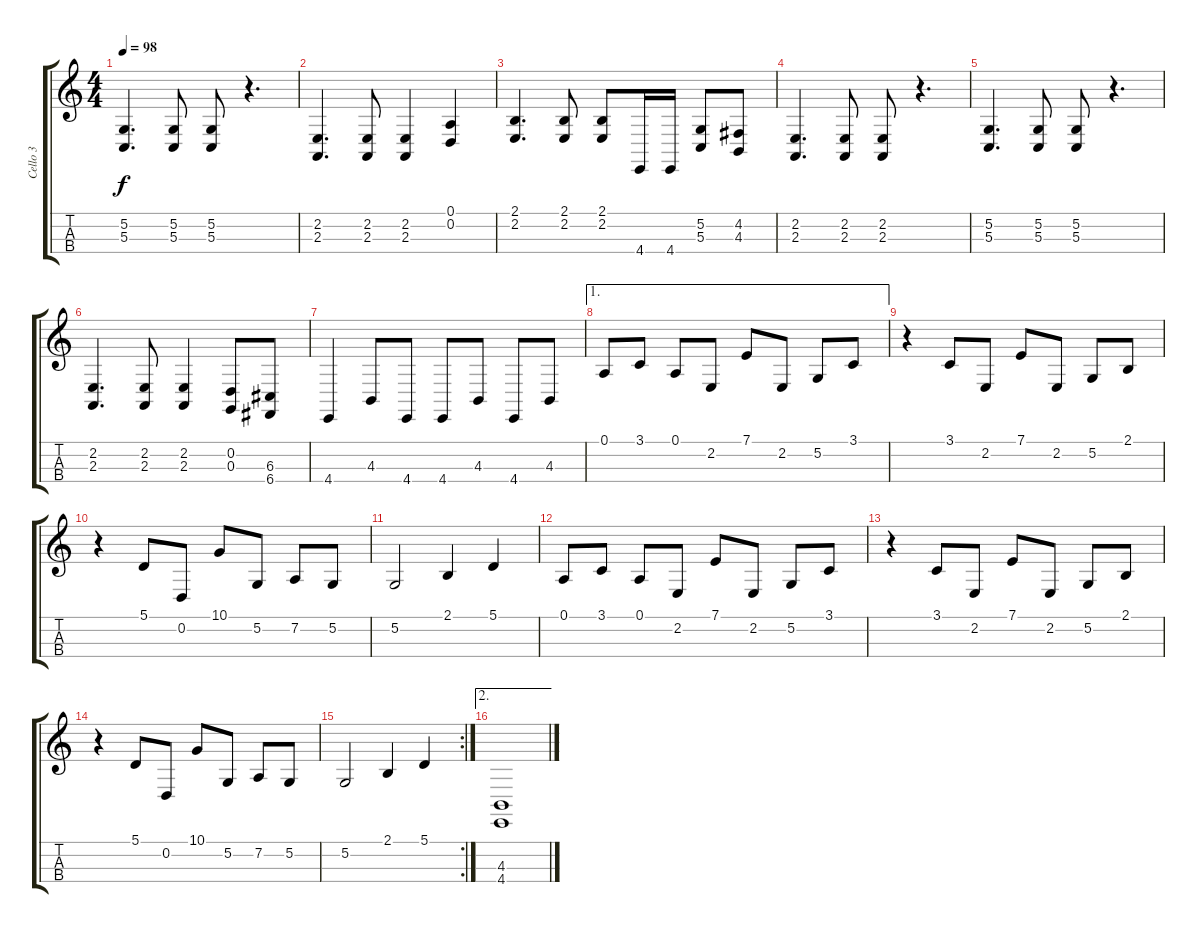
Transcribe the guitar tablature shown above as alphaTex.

\track ("Cello 3" "Cello 3") {instrument cello}
\staff {score tabs}
\tuning (A3 D3 G2 C2) {hide}
\ts (4 4)
\tempo 98
\clef g2
\ks c
(5.2 5.3).4{d dy f} (5.2 5.3).8 (5.2 5.3).8 r.4{d} |
(2.2 2.3).4{d} (2.2 2.3).8 (2.2 2.3).4 (0.1 0.2).4 |
(2.1 2.2).4{d} (2.1 2.2).8 (2.1 2.2).8 4.4.16 4.4.16 (5.2 5.3).8 (4.2 4.3).8 |
(2.2 2.3).4{d} (2.2 2.3).8 (2.2 2.3).8 r.4{d} |
(5.2 5.3).4{d} (5.2 5.3).8 (5.2 5.3).8 r.4{d} |
(2.2 2.3).4{d} (2.2 2.3).8 (2.2 2.3).4 (0.2 0.3).8 (6.3 6.4).8 |
4.4.4 4.3.8 4.4.8 4.4.8 4.3.8 4.4.8 4.3.8 |
\ae 1
0.1.8{instrument pizzicatostrings} 3.1.8 0.1.8 2.2.8 7.1.8 2.2.8 5.2.8 3.1.8 |
r.4 3.1.8 2.2.8 7.1.8 2.2.8 5.2.8 2.1.8 |
r.4 5.1.8 0.2.8 10.1.8 5.2.8 7.2.8 5.2.8 |
5.2.2 2.1.4 5.1.4 |
0.1.8 3.1.8 0.1.8 2.2.8 7.1.8 2.2.8 5.2.8 3.1.8 |
r.4 3.1.8 2.2.8 7.1.8 2.2.8 5.2.8 2.1.8 |
r.4 5.1.8 0.2.8 10.1.8 5.2.8 7.2.8 5.2.8 |
\rc 2
5.2.2 2.1.4 5.1.4 |
\ae 2
(4.3 4.4).1
